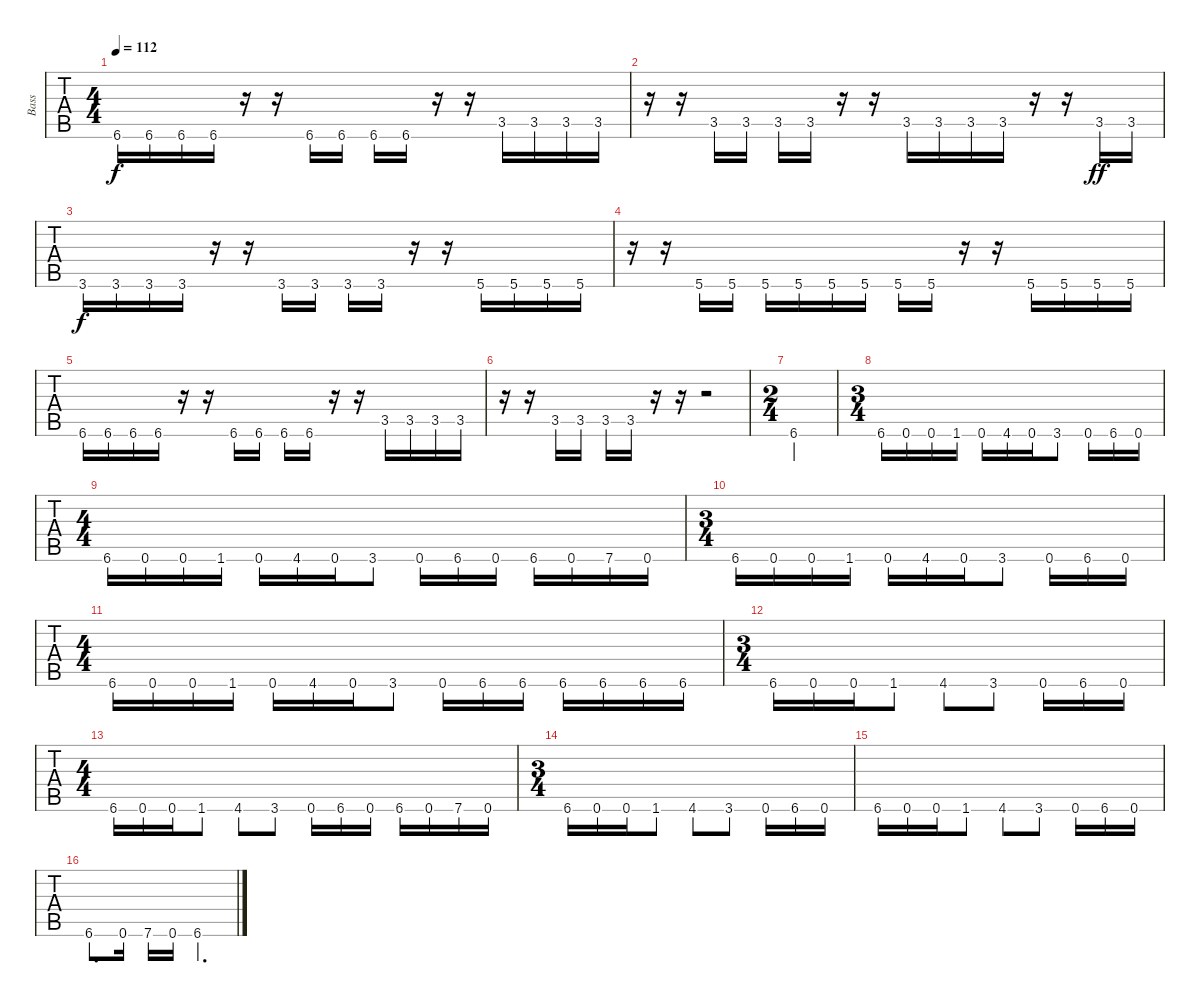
\track ("Bass" "Bass") {instrument electricbasspick}
\staff {tabs}
\tuning (B2 Gb2 D2 A1 E1 B0) {hide}
\ts (4 4)
\tempo 112
\clef f4
\ks c
6.6.16{dy f} 6.6.16 6.6.16 6.6.16 r.16 r.16 6.6.16 6.6.16 6.6.16 6.6.16 r.16 r.16 3.5.16 3.5.16 3.5.16 3.5.16 |
r.16 r.16 3.5.16 3.5.16 3.5.16 3.5.16 r.16 r.16 3.5.16 3.5.16 3.5.16 3.5.16 r.16 r.16 3.5.16{dy ff} 3.5.16 |
3.6.16{dy f} 3.6.16 3.6.16 3.6.16 r.16 r.16 3.6.16 3.6.16 3.6.16 3.6.16 r.16 r.16 5.6.16 5.6.16 5.6.16 5.6.16 |
r.16 r.16 5.6.16 5.6.16 5.6.16 5.6.16 5.6.16 5.6.16 5.6.16 5.6.16 r.16 r.16 5.6.16 5.6.16 5.6.16 5.6.16 |
6.6.16 6.6.16 6.6.16 6.6.16 r.16 r.16 6.6.16 6.6.16 6.6.16 6.6.16 r.16 r.16 3.5.16 3.5.16 3.5.16 3.5.16 |
r.16 r.16 3.5.16 3.5.16 3.5.16 3.5.16 r.16 r.16 r.2 |
\ts (2 4)
6.6.2 |
\ts (3 4)
6.6.16 0.6.16 0.6.16 1.6.16 0.6.16 4.6.16 0.6.16 3.6.8 0.6.16 6.6.16 0.6.16 |
\ts (4 4)
6.6.16 0.6.16 0.6.16 1.6.16 0.6.16 4.6.16 0.6.16 3.6.8 0.6.16 6.6.16 0.6.16 6.6.16 0.6.16 7.6.16 0.6.16 |
\ts (3 4)
6.6.16 0.6.16 0.6.16 1.6.16 0.6.16 4.6.16 0.6.16 3.6.8 0.6.16 6.6.16 0.6.16 |
\ts (4 4)
6.6.16 0.6.16 0.6.16 1.6.16 0.6.16 4.6.16 0.6.16 3.6.8 0.6.16 6.6.16 6.6.16 6.6.16 6.6.16 6.6.16 6.6.16 |
\ts (3 4)
6.6.16 0.6.16 0.6.16 1.6.8 4.6.8 3.6.8 0.6.16 6.6.16 0.6.16 |
\ts (4 4)
6.6.16 0.6.16 0.6.16 1.6.8 4.6.8 3.6.8 0.6.16 6.6.16 0.6.16 6.6.16 0.6.16 7.6.16 0.6.16 |
\ts (3 4)
6.6.16 0.6.16 0.6.16 1.6.8 4.6.8 3.6.8 0.6.16 6.6.16 0.6.16 |
6.6.16 0.6.16 0.6.16 1.6.8 4.6.8 3.6.8 0.6.16 6.6.16 0.6.16 |
6.6.8{d} 0.6.16 7.6.16 0.6.16 6.6.4{d}
